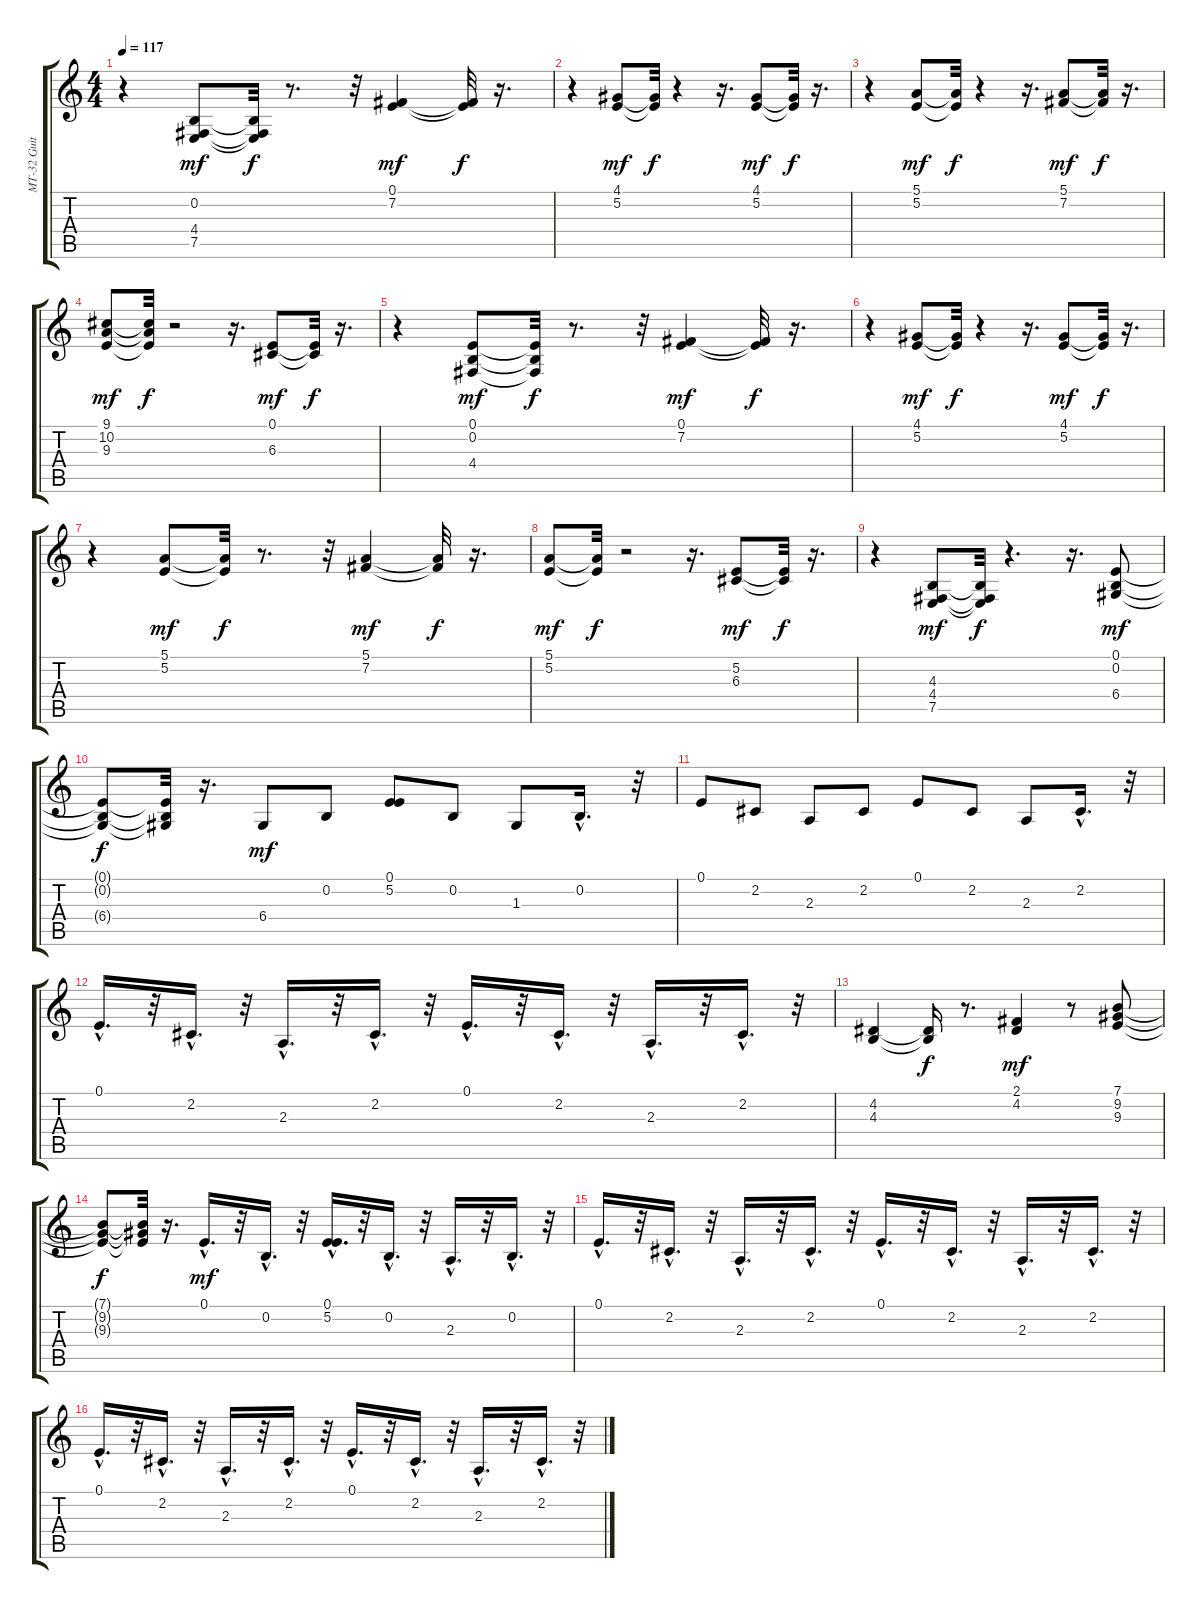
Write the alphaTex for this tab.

\track ("MT-32 Guitar 2" "MT-32 Guit") {instrument frenchhorn}
\staff {score tabs}
\tuning (E4 B3 G3 D3 A2 E2) {hide}
\ts (4 4)
\tempo 117
\clef g2
\ks c
r.4{dy f} (0.2 4.4 7.5).8{dy mf} (0.2{t} 4.4{t} 7.5{t}).32{dy f} r.8{d} r.32 (0.1 7.2).4{dy mf} (0.1{t} 7.2{t}).32{dy f} r.16{d} |
r.4 (4.1 5.2).8{dy mf} (4.1{t} 5.2{t}).32{dy f} r.4 r.16{d} (4.1 5.2).8{dy mf} (4.1{t} 5.2{t}).32{dy f} r.16{d} |
r.4 (5.1 5.2).8{dy mf} (5.1{t} 5.2{t}).32{dy f} r.4 r.16{d} (5.1 7.2).8{dy mf} (5.1{t} 7.2{t}).32{dy f} r.16{d} |
(9.1 10.2 9.3).8{dy mf} (9.1{t} 10.2{t} 9.3{t}).32{dy f} r.2 r.16{d} (0.1 6.3).8{dy mf} (0.1{t} 6.3{t}).32{dy f} r.16{d} |
r.4 (0.1 0.2 4.4).8{dy mf} (0.1{t} 0.2{t} 4.4{t}).32{dy f} r.8{d} r.32 (0.1 7.2).4{dy mf} (0.1{t} 7.2{t}).32{dy f} r.16{d} |
r.4 (4.1 5.2).8{dy mf} (4.1{t} 5.2{t}).32{dy f} r.4 r.16{d} (4.1 5.2).8{dy mf} (4.1{t} 5.2{t}).32{dy f} r.16{d} |
r.4 (5.1 5.2).8{dy mf} (5.1{t} 5.2{t}).32{dy f} r.8{d} r.32 (5.1 7.2).4{dy mf} (5.1{t} 7.2{t}).32{dy f} r.16{d} |
(5.1 5.2).8{dy mf} (5.1{t} 5.2{t}).32{dy f} r.2 r.16{d} (5.2 6.3).8{dy mf} (5.2{t} 6.3{t}).32{dy f} r.16{d} |
r.4 (4.3 4.4 7.5).8{dy mf} (4.3{t} 4.4{t} 7.5{t}).32{dy f} r.4{d} r.16{d} (0.1 0.2 6.4).8{dy mf} |
(0.1{t} 0.2{t} 6.4{t}).8{dy f} (0.1{t} 0.2{t} 6.4{t}).32 r.16{d} 6.4.8{dy mf} 0.2.8 (0.1 5.2).8 0.2.8 1.3.8 0.2{hac}.16{d} r.32 |
0.1.8 2.2.8 2.3.8 2.2.8 0.1.8 2.2.8 2.3.8 2.2{hac}.16{d} r.32 |
0.1{hac}.16{d} r.32 2.2{hac}.16{d} r.32 2.3{hac}.16{d} r.32 2.2{hac}.16{d} r.32 0.1{hac}.16{d} r.32 2.2{hac}.16{d} r.32 2.3{hac}.16{d} r.32 2.2{hac}.16{d} r.32 |
(4.2 4.3).4 (4.2{t} 4.3{t}).16{dy f} r.8{d} (2.1 4.2).4{dy mf} r.8 (7.1 9.2 9.3).8 |
(7.1{t} 9.2{t} 9.3{t}).8{dy f} (7.1{t} 9.2{t} 9.3{t}).32 r.16{d} 0.1{hac}.16{d dy mf} r.32 0.2{hac}.16{d} r.32 (0.1{hac} 5.2{hac}).16{d} r.32 0.2{hac}.16{d} r.32 2.3{hac}.16{d} r.32 0.2{hac}.16{d} r.32 |
0.1{hac}.16{d} r.32 2.2{hac}.16{d} r.32 2.3{hac}.16{d} r.32 2.2{hac}.16{d} r.32 0.1{hac}.16{d} r.32 2.2{hac}.16{d} r.32 2.3{hac}.16{d} r.32 2.2{hac}.16{d} r.32 |
0.1{hac}.16{d} r.32 2.2{hac}.16{d} r.32 2.3{hac}.16{d} r.32 2.2{hac}.16{d} r.32 0.1{hac}.16{d} r.32 2.2{hac}.16{d} r.32 2.3{hac}.16{d} r.32 2.2{hac}.16{d} r.32
